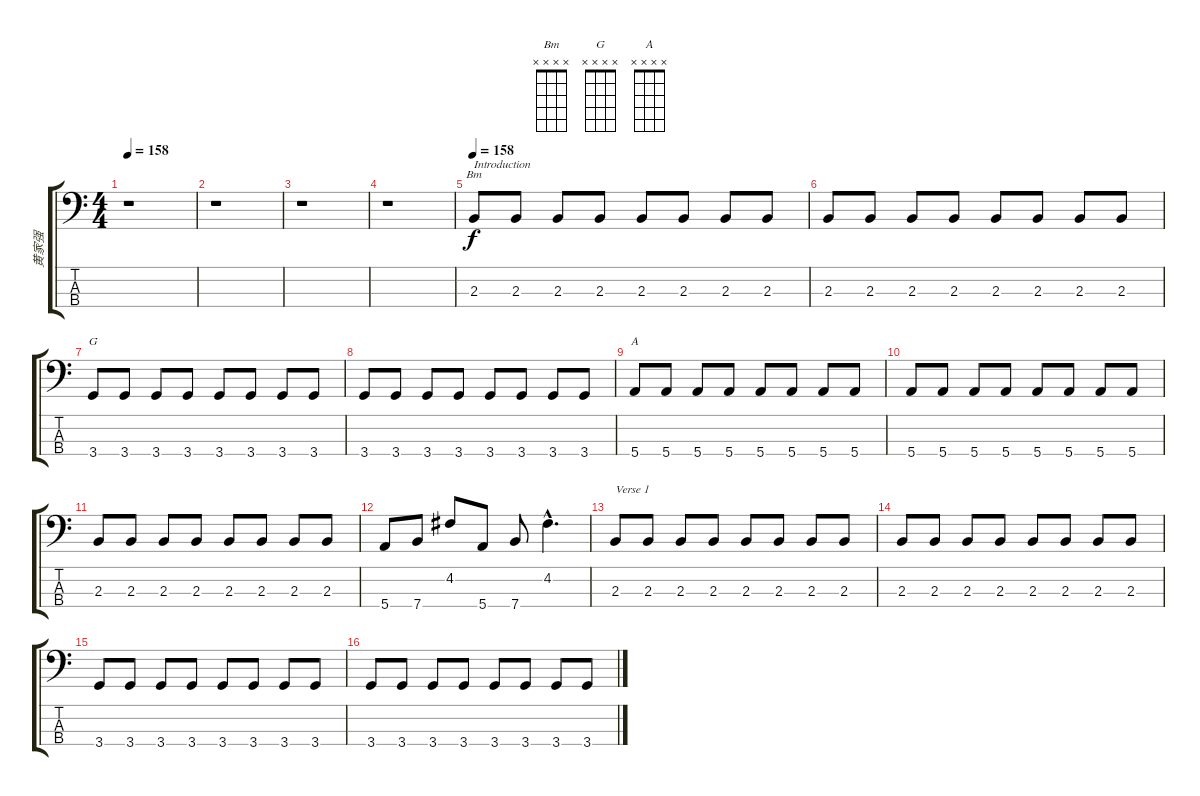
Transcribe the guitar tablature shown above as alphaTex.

\track ("黄家强" "黄家强") {instrument electricbassfinger}
\staff {score tabs}
\tuning (G2 D2 A1 E1) {hide}
\chord ("Bm" x x x x)
\chord ("G" x x x x)
\chord ("A" x x x x)
\ts (4 4)
\tempo 158
\clef f4
\ks c
r.1{dy f instrument electricbassfinger} |
r.1 |
r.1 |
r.1 |
\tempo 158
2.3.8{ch "Bm" txt "Introduction"} 2.3.8 2.3.8 2.3.8 2.3.8 2.3.8 2.3.8 2.3.8 |
2.3.8 2.3.8 2.3.8 2.3.8 2.3.8 2.3.8 2.3.8 2.3.8 |
3.4.8{ch "G"} 3.4.8 3.4.8 3.4.8 3.4.8 3.4.8 3.4.8 3.4.8 |
3.4.8 3.4.8 3.4.8 3.4.8 3.4.8 3.4.8 3.4.8 3.4.8 |
5.4.8{ch "A"} 5.4.8 5.4.8 5.4.8 5.4.8 5.4.8 5.4.8 5.4.8 |
5.4.8 5.4.8 5.4.8 5.4.8 5.4.8 5.4.8 5.4.8 5.4.8 |
2.3.8 2.3.8 2.3.8 2.3.8 2.3.8 2.3.8 2.3.8 2.3.8 |
5.4.8 7.4.8 4.2.8 5.4.8 7.4.8 4.2{hac}.4{d} |
2.3.8{txt "Verse 1"} 2.3.8 2.3.8 2.3.8 2.3.8 2.3.8 2.3.8 2.3.8 |
2.3.8 2.3.8 2.3.8 2.3.8 2.3.8 2.3.8 2.3.8 2.3.8 |
3.4.8 3.4.8 3.4.8 3.4.8 3.4.8 3.4.8 3.4.8 3.4.8 |
3.4.8 3.4.8 3.4.8 3.4.8 3.4.8 3.4.8 3.4.8 3.4.8
